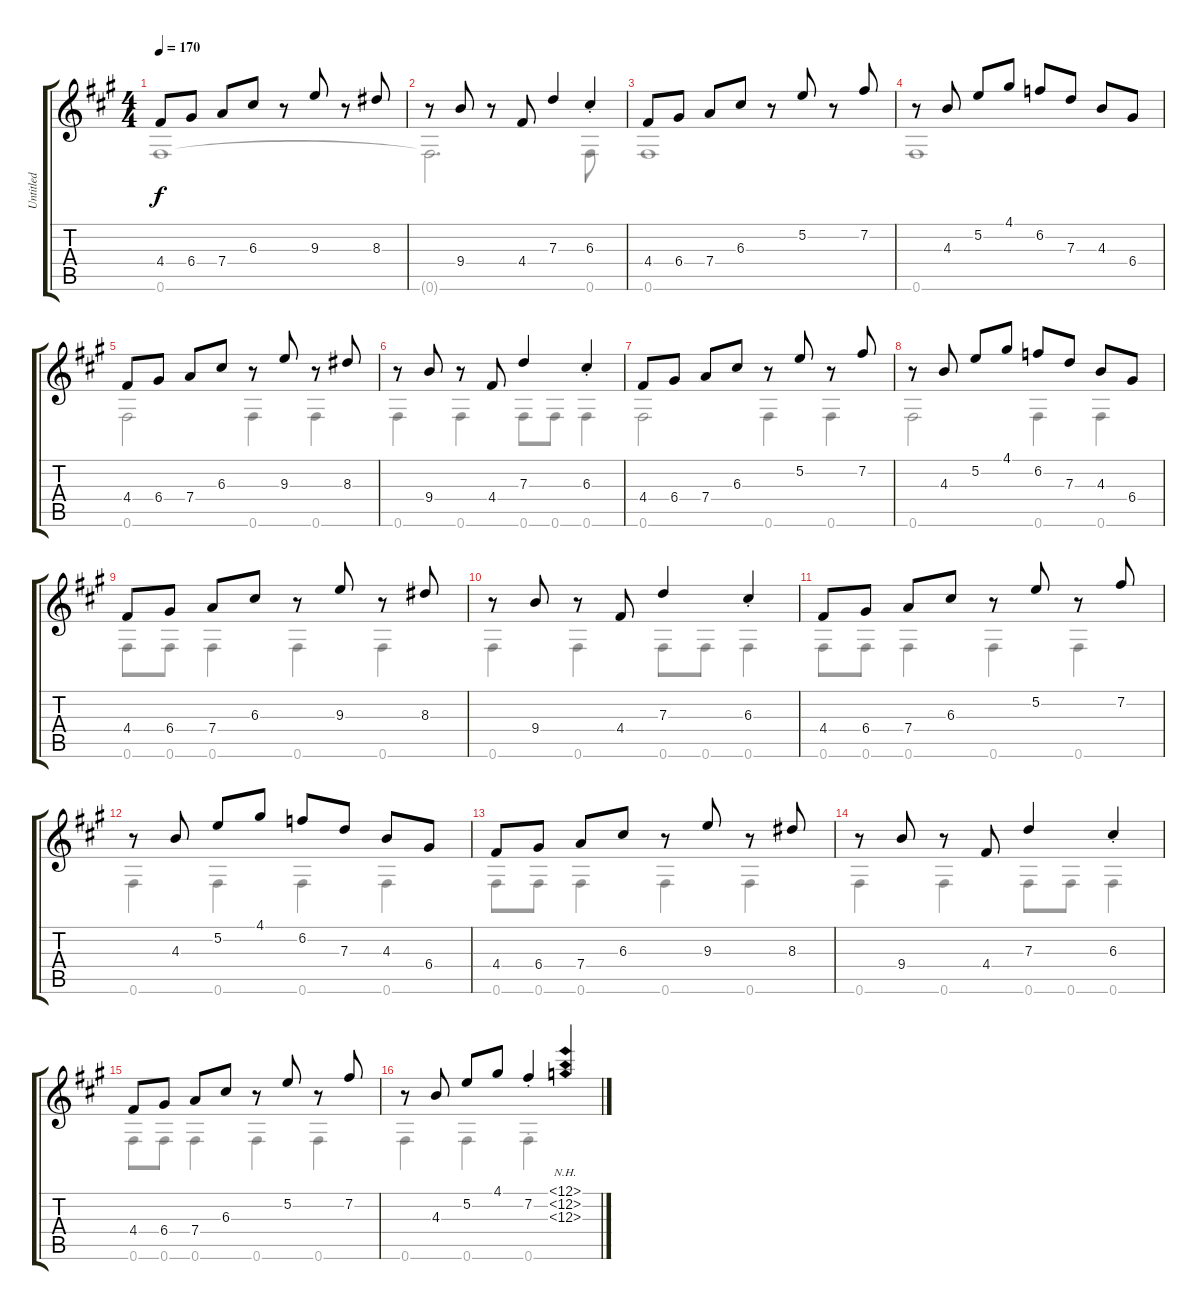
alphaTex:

\track ("Untitled" "Untitled") {instrument acousticguitarnylon}
\staff {score tabs}
\tuning (E4 B3 G3 D3 A2 Gb2) {hide}
\voice
\ts (4 4)
\tempo 170
\clef g2
\ks a
4.4.8{dy f instrument acousticguitarnylon} 6.4.8 7.4.8 6.3.8 r.8 9.3.8 r.8 8.3.8 |
r.8 9.4.8 r.8 4.4.8 7.3.4 6.3{st}.4 |
4.4.8 6.4.8 7.4.8 6.3.8 r.8 5.2.8 r.8 7.2.8 |
r.8 4.3.8 5.2.8 4.1.8 6.2.8 7.3.8 4.3.8 6.4.8 |
4.4.8 6.4.8 7.4.8 6.3.8 r.8 9.3.8 r.8 8.3.8 |
r.8 9.4.8 r.8 4.4.8 7.3.4 6.3{st}.4 |
4.4.8 6.4.8 7.4.8 6.3.8 r.8 5.2.8 r.8 7.2.8 |
r.8 4.3.8 5.2.8 4.1.8 6.2.8 7.3.8 4.3.8 6.4.8 |
4.4.8 6.4.8 7.4.8 6.3.8 r.8 9.3.8 r.8 8.3.8 |
r.8 9.4.8 r.8 4.4.8 7.3.4 6.3{st}.4 |
4.4.8 6.4.8 7.4.8 6.3.8 r.8 5.2.8 r.8 7.2.8 |
r.8 4.3.8 5.2.8 4.1.8 6.2.8 7.3.8 4.3.8 6.4.8 |
4.4.8 6.4.8 7.4.8 6.3.8 r.8 9.3.8 r.8 8.3.8 |
r.8 9.4.8 r.8 4.4.8 7.3.4 6.3{st}.4 |
4.4.8 6.4.8 7.4.8 6.3.8 r.8 5.2.8 r.8 7.2.8 |
r.8 4.3.8 5.2.8 4.1.8 7.2{st}.4 (12.1{nh} 12.2{nh} 12.3{nh}).4
\voice
\clef g2
\ottava regular
\simile none
\ks a
0.6.1{dy f} |
0.6{t}.2{d} 0.6.8 |
0.6.1 |
0.6.1 |
0.6.2 0.6.4 0.6.4 |
0.6.4 0.6.4 0.6.8 0.6.8 0.6.4 |
0.6.2 0.6.4 0.6.4 |
0.6.2 0.6.4 0.6.4 |
0.6.8 0.6.8 0.6.4 0.6.4 0.6.4 |
0.6.4 0.6.4 0.6.8 0.6.8 0.6.4 |
0.6.8 0.6.8 0.6.4 0.6.4 0.6.4 |
0.6.4 0.6.4 0.6.4 0.6.4 |
0.6.8 0.6.8 0.6.4 0.6.4 0.6.4 |
0.6.4 0.6.4 0.6.8 0.6.8 0.6.4 |
0.6.8 0.6.8 0.6.4 0.6.4 0.6.4 |
0.6.4 0.6.4 0.6{st}.4
